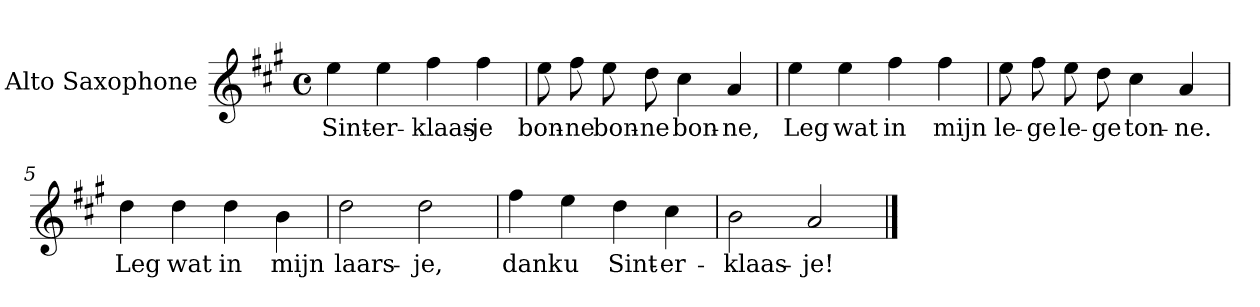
**kern	**text
*part1	*part1
*staff1	*staff1
*I"Alto Saxophone	*
*I'A. Sax.	*
*clefG2	*
*ITrd5c9	*
*k[]	*
*C:	*
*M4/4	*
*met(c)	*
=1	=1
4g	-Sint-
4g	-er-
4a	-klaas-
4a	-je
=2	=2
8gL	-bon-
8a	-ne
8g	-bon-
8f	-ne
4e	-bon-
4c	-ne,
=3	=3
4g	-Leg
4g	-wat
4a	-in
4a	-mijn
=4	=4
8gL	-le-
8a	-ge
8g	-le-
8f	-ge
4e	-ton-
4c	-ne.
=5	=5
4f	-Leg
4f	-wat
4f	-in
4d	-mijn
=6	=6
2f	-laars-
2f	-je,
=7	=7
4a	-dank
4g	-u
4f	-Sint-
4e	-er-
=8	=8
2d	-klaas-
2c	-je!
==	==
*-	*-
